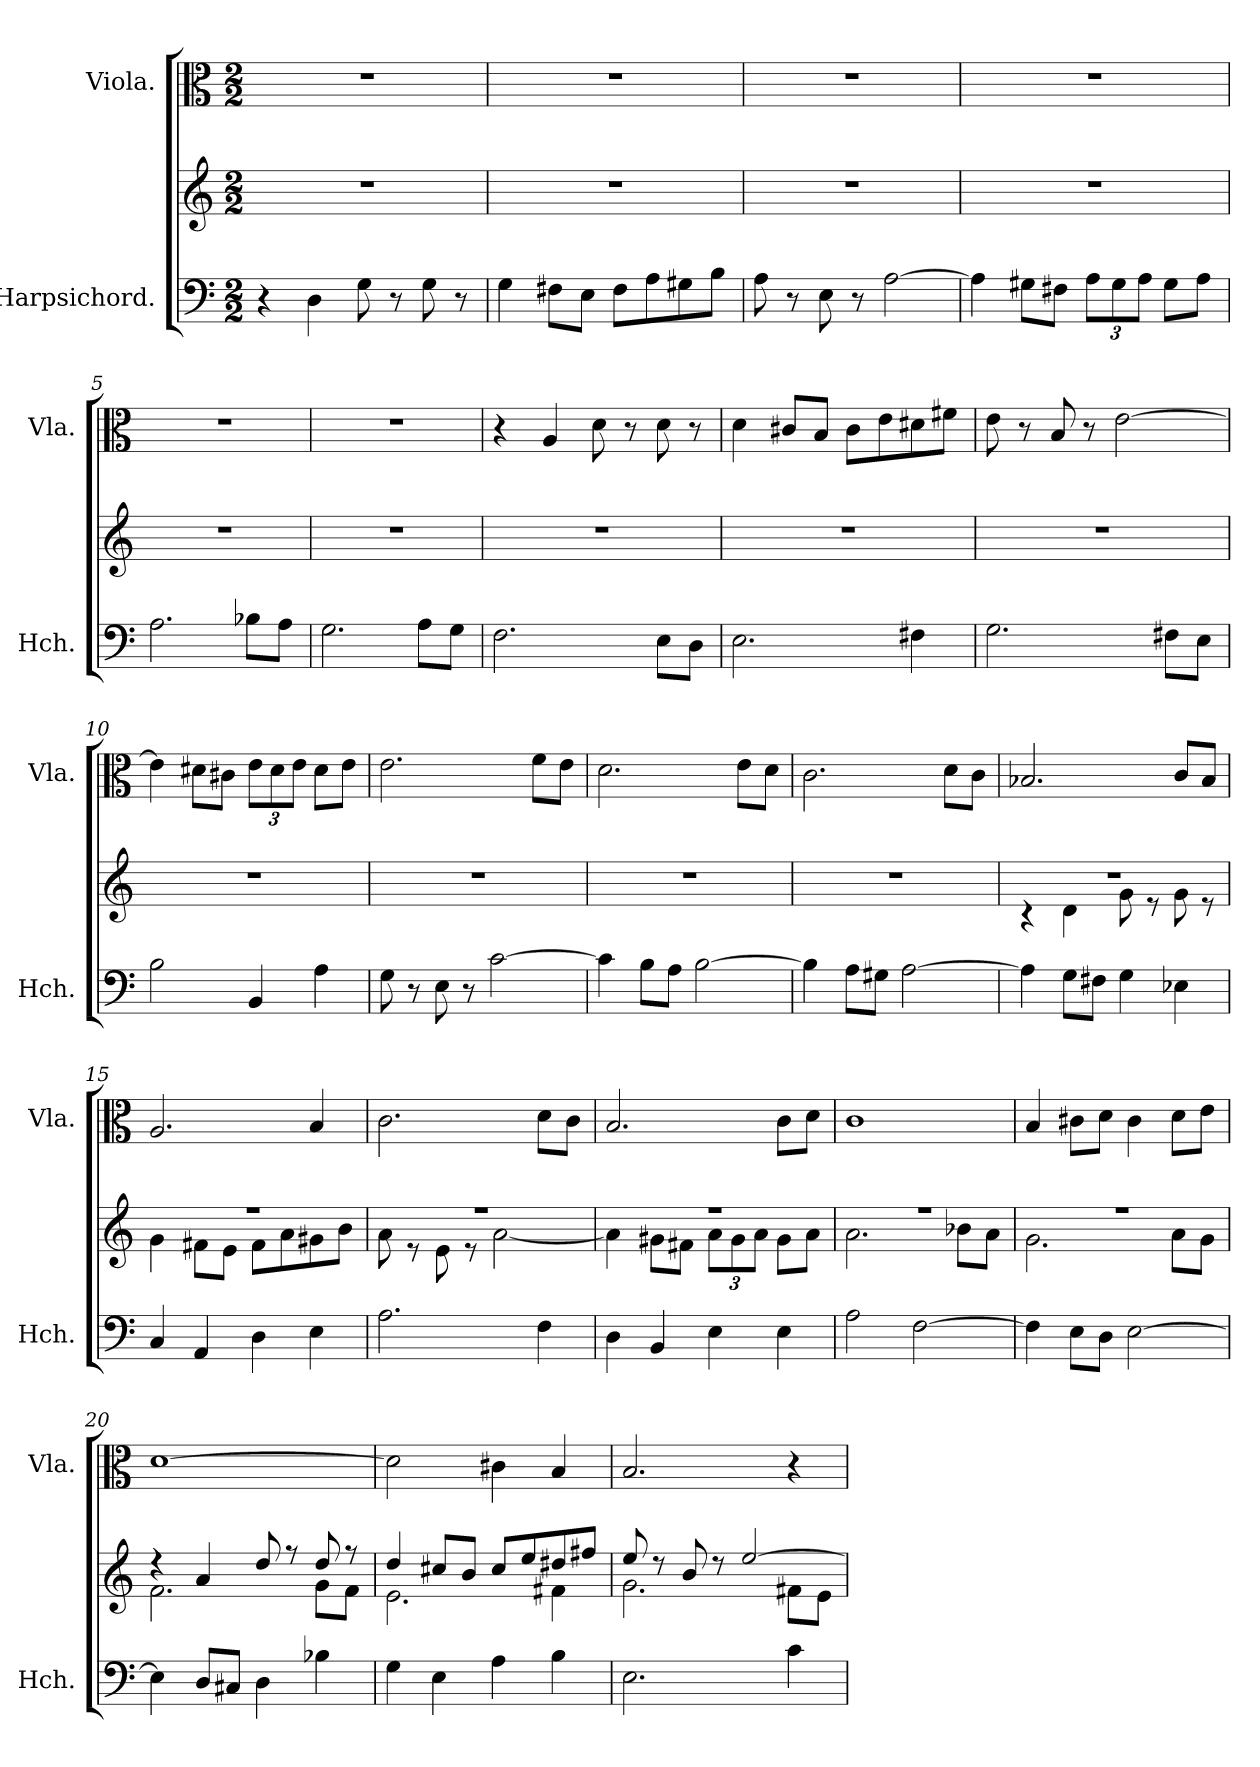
**kern	**kern	**kern
*part2	*part2	*part1
*staff3	*staff2	*staff1
*I"Harpsichord.	*	*I"Viola.
*I'Hch.	*	*I'Vla.
*clefF4	*clefG2	*clefC3
*k[]	*k[]	*k[]
*M2/2	*M2/2	*M2/2
*MM132	*MM132	*MM132
=1	=1	=1
4r	1r	1r
4D\	.	.
8G\	.	.
8r	.	.
8G\	.	.
8r	.	.
=2	=2	=2
4G\	1r	1r
8F#X\L	.	.
8E\J	.	.
8F#\L	.	.
8A\	.	.
8G#X\	.	.
8B\J	.	.
=3	=3	=3
8A\	1r	1r
8r	.	.
8E\	.	.
8r	.	.
[2A\	.	.
=4	=4	=4
4A\]	1r	1r
8G#X\L	.	.
8F#X\J	.	.
*Xbrackettup	*	*
12A\L	.	.
12G#\	.	.
12A\J	.	.
8G#\L	.	.
8A\J	.	.
=5	=5	=5
2.A\	1r	1r
8B-X\L	.	.
8A\J	.	.
=6	=6	=6
2.G\	1r	1r
8A\L	.	.
8G\J	.	.
=7	=7	=7
2.F\	1r	4r
.	.	4A/
.	.	8d\
.	.	8r
8E\L	.	8d\
8D\J	.	8r
=8	=8	=8
2.E\	1r	4d\
.	.	8c#X/L
.	.	8B/J
.	.	8c#\L
.	.	8e\
4F#X\	.	8d#X\
.	.	8f#X\J
=9	=9	=9
2.G\	1r	8e\
.	.	8r
.	.	8B/
.	.	8r
.	.	[2e\
8F#X\L	.	.
8E\J	.	.
=10	=10	=10
2B\	1r	4e\]
.	.	8d#X\L
.	.	8c#X\J
*	*	*Xbrackettup
4BB/	.	12e\L
.	.	12d#\
.	.	12e\J
4A\	.	8d#\L
.	.	8e\J
=11	=11	=11
8G\	1r	2.e\
8r	.	.
8E\	.	.
8r	.	.
[2c\	.	.
.	.	8f\L
.	.	8e\J
=12	=12	=12
4c\]	1r	2.d\
8B\L	.	.
8A\J	.	.
[2B\	.	.
.	.	8e\L
.	.	8d\J
=13	=13	=13
4B\]	1r	2.c\
8A\L	.	.
8G#X\J	.	.
[2A\	.	.
.	.	8d\L
.	.	8c\J
=14	=14	=14
*	*^	*
4A\]	1r	4r	2.B-X/
8G\L	.	4d\	.
8F#X\J	.	.	.
4G\	.	8g\	.
.	.	8r	.
4E-X\	.	8g\	8c/L
.	.	8r	8B-/J
=15	=15	=15	=15
4C/	1r	4g\	2.A/
4AA/	.	8f#X\L	.
.	.	8e\J	.
4D\	.	8f#\L	.
.	.	8a\	.
4E\	.	8g#X\	4B/
.	.	8b\J	.
=16	=16	=16	=16
2.A\	1r	8a\	2.c\
.	.	8r	.
.	.	8e\	.
.	.	8r	.
.	.	[2a\	.
4F\	.	.	8d\L
.	.	.	8c\J
=17	=17	=17	=17
4D\	1r	4a\]	2.B/
4BB/	.	8g#X\L	.
.	.	8f#X\J	.
*	*	*Xbrackettup	*
4E\	.	12a\L	.
.	.	12g#\	.
.	.	12a\J	.
4E\	.	8g#\L	8c\L
.	.	8a\J	8d\J
=18	=18	=18	=18
2A\	1r	2.a\	1c
[2F\	.	.	.
.	.	8b-X\L	.
.	.	8a\J	.
=19	=19	=19	=19
4F\]	1r	2.g\	4B/
8E\L	.	.	8c#X\L
8D\J	.	.	8d\J
[2E\	.	.	4c#\
.	.	8a\L	8d\L
.	.	8g\J	8e\J
=20	=20	=20	=20
4E\]	4r	2.f\	[1d
8D/L	4a/	.	.
8C#X/J	.	.	.
4D\	8dd/	.	.
.	8r	.	.
4B-X\	8dd/	8g\L	.
.	8r	8f\J	.
=21	=21	=21	=21
4G\	4dd/	2.e\	2d\]
4E\	8cc#X/L	.	.
.	8b/J	.	.
4A\	8cc#/L	.	4c#X\
.	8ee/	.	.
4B\	8dd#X/	4f#X\	4B/
.	8ff#X/J	.	.
=22	=22	=22	=22
2.E\	8ee/	2.g\	2.B/
.	8r	.	.
.	8b/	.	.
.	8r	.	.
.	[2ee/	.	.
4c\	.	8f#X\L	4r
.	.	8e\J	.
*	*v	*v	*
=	=	=
*-	*-	*-
